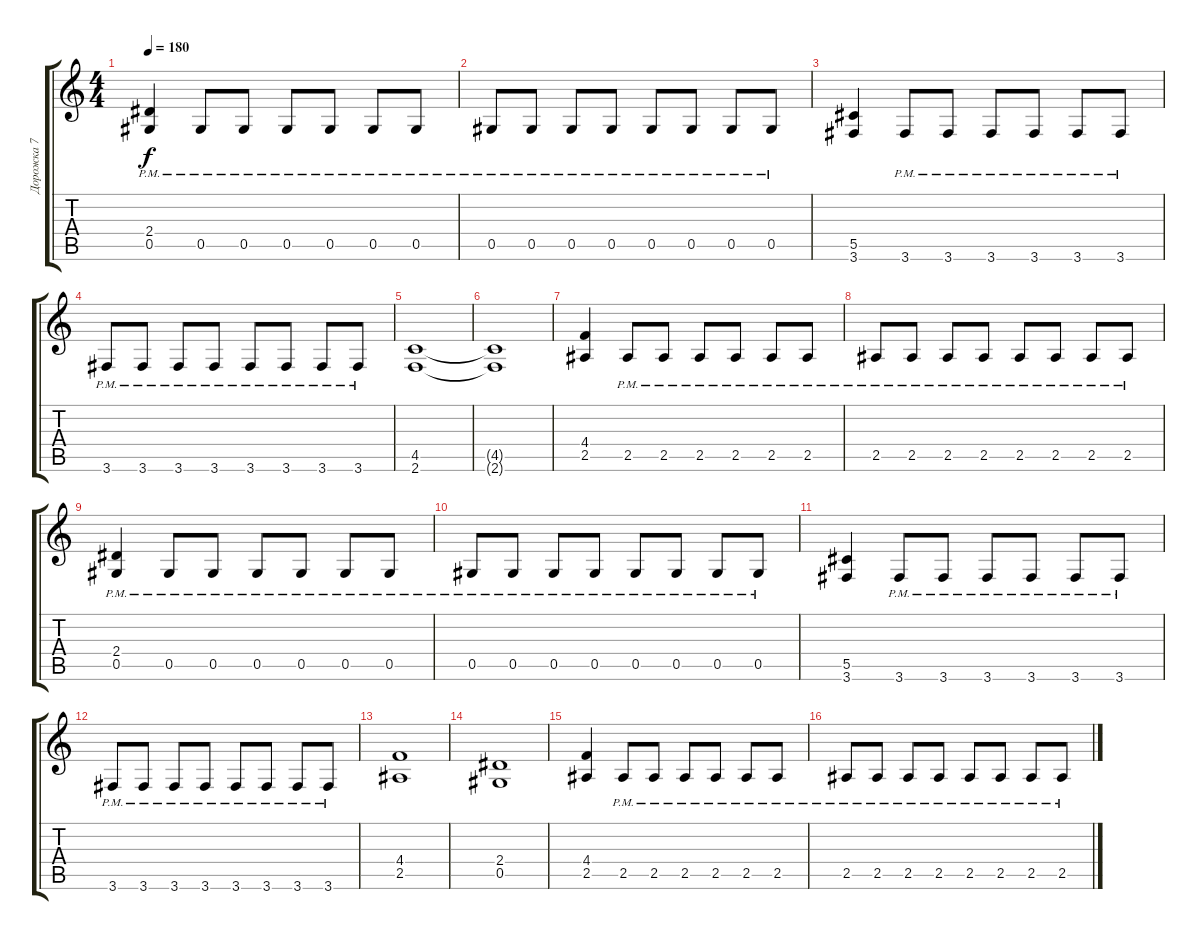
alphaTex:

\track ("Дорожка 7" "Дорожка 7") {instrument distortionguitar}
\staff {score tabs}
\tuning (Eb4 Bb3 Gb3 Db3 Ab2 Eb2) {hide}
\ts (4 4)
\tempo 180
\clef g2
\ks c
(2.4 0.5{pm}).4{dy f} 0.5{pm}.8 0.5{pm}.8 0.5{pm}.8 0.5{pm}.8 0.5{pm}.8 0.5{pm}.8 |
0.5{pm}.8 0.5{pm}.8 0.5{pm}.8 0.5{pm}.8 0.5{pm}.8 0.5{pm}.8 0.5{pm}.8 0.5{pm}.8 |
(5.5 3.6).4 3.6{pm}.8 3.6{pm}.8 3.6{pm}.8 3.6{pm}.8 3.6{pm}.8 3.6{pm}.8 |
3.6{pm}.8 3.6{pm}.8 3.6{pm}.8 3.6{pm}.8 3.6{pm}.8 3.6{pm}.8 3.6{pm}.8 3.6{pm}.8 |
(4.5 2.6).1 |
(4.5{t} 2.6{t}).1 |
(4.4 2.5).4 2.5{pm}.8 2.5{pm}.8 2.5{pm}.8 2.5{pm}.8 2.5{pm}.8 2.5{pm}.8 |
2.5{pm}.8 2.5{pm}.8 2.5{pm}.8 2.5{pm}.8 2.5{pm}.8 2.5{pm}.8 2.5{pm}.8 2.5{pm}.8 |
(2.4 0.5{pm}).4 0.5{pm}.8 0.5{pm}.8 0.5{pm}.8 0.5{pm}.8 0.5{pm}.8 0.5{pm}.8 |
0.5{pm}.8 0.5{pm}.8 0.5{pm}.8 0.5{pm}.8 0.5{pm}.8 0.5{pm}.8 0.5{pm}.8 0.5{pm}.8 |
(5.5 3.6).4 3.6{pm}.8 3.6{pm}.8 3.6{pm}.8 3.6{pm}.8 3.6{pm}.8 3.6{pm}.8 |
3.6{pm}.8 3.6{pm}.8 3.6{pm}.8 3.6{pm}.8 3.6{pm}.8 3.6{pm}.8 3.6{pm}.8 3.6{pm}.8 |
(4.4 2.5).1 |
(2.4 0.5).1 |
(4.4 2.5).4 2.5{pm}.8 2.5{pm}.8 2.5{pm}.8 2.5{pm}.8 2.5{pm}.8 2.5{pm}.8 |
2.5{pm}.8 2.5{pm}.8 2.5{pm}.8 2.5{pm}.8 2.5{pm}.8 2.5{pm}.8 2.5{pm}.8 2.5{pm}.8
